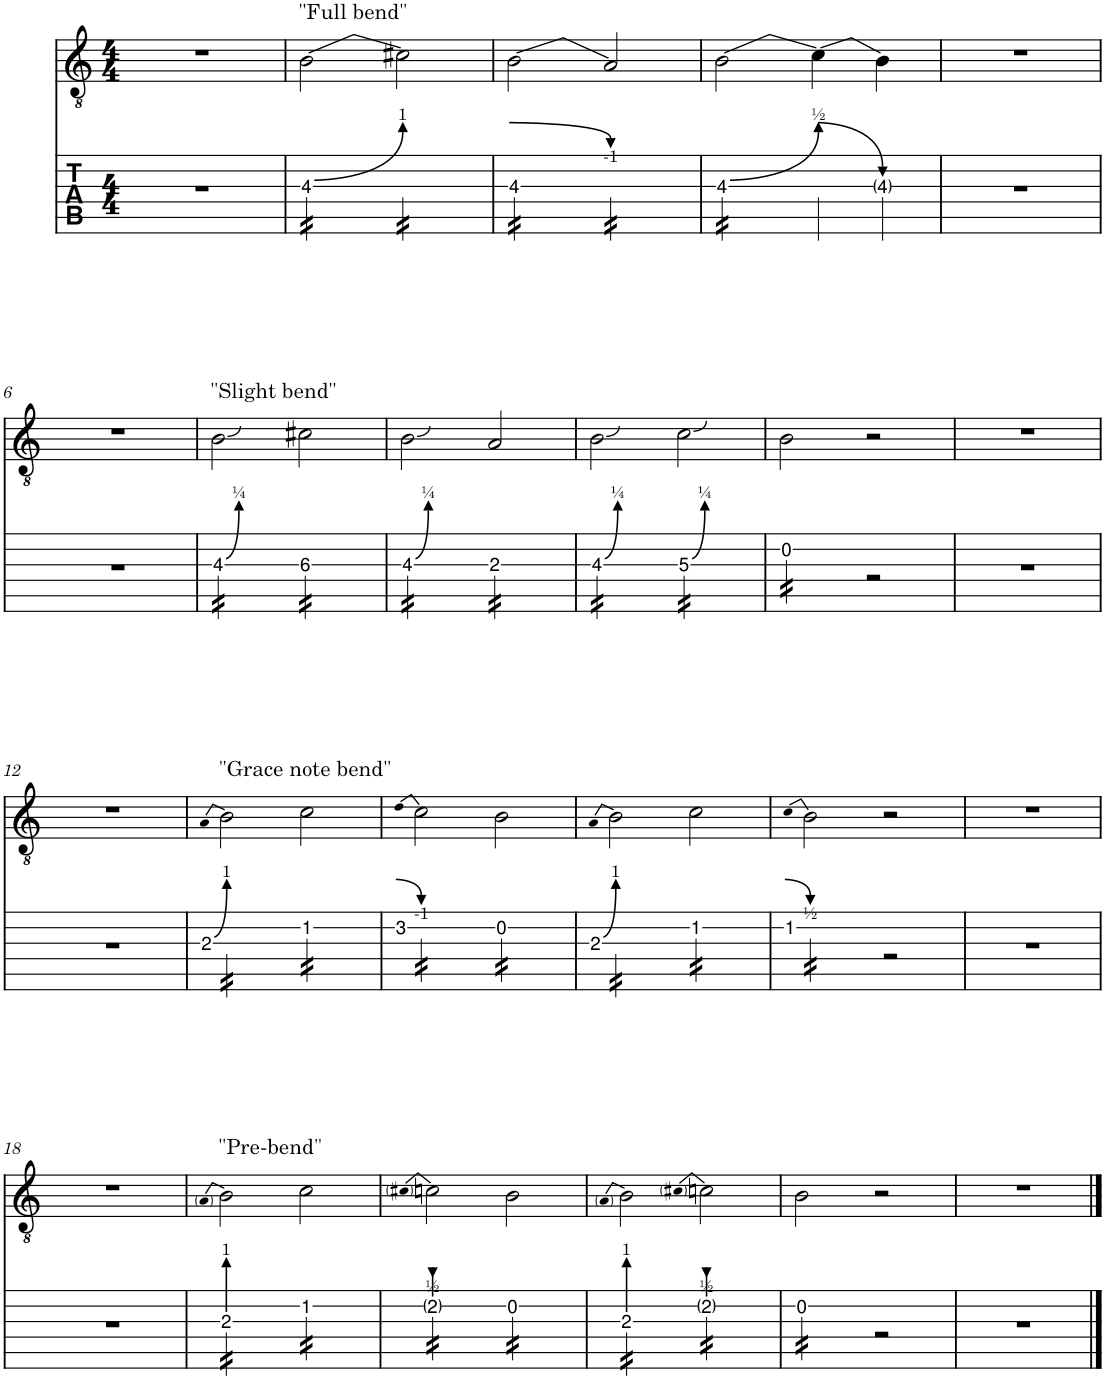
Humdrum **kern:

**kern	**kern
*part1	*part1
*staff2	*staff1
*I"Acoustic Guitar	*
*I'Guit.	*
*stria6	*
*	*clefGv2
*k[]	*k[]
*M4/4	*M4/4
=1	=1
1r	1r
=2	=2
!	!LO:TX:a:t="Full bend"
2B\	2B\
2c#\	2c#X\
=3	=3
2B\	2B\
2A\	2A/
=4	=4
2B\	2B\
4c\	4c\
4B\	4B\
=5	=5
1r	1r
!!LO:LB:g=z
=6	=6
1r	1r
=7	=7
!	!LO:TX:a:t="Slight bend"
2B\	2B\
2c#X\	2c#X\
=8	=8
2B\	2B\
2A\	2A/
=9	=9
2B\	2B\
2c\	2c\
=10	=10
2B\	2B\
2r	2r
=11	=11
1r	1r
!!LO:LB:g=z
=12	=12
1r	1r
=13	=13
qA	qA
!	!LO:TX:a:t="Grace note bend"
2B\	2B\
2c\	2c\
=14	=14
qd	qd
2c\	2c\
2B\	2B\
=15	=15
qA	qA
2B\	2B\
2c\	2c\
=16	=16
qc	qc
2B\	2B\
2r	2r
=17	=17
1r	1r
!!LO:LB:g=z
=18	=18
1r	1r
=19	=19
qA	qA
!	!LO:TX:a:t="Pre-bend"
2B\	2B\
2c\	2c\
=20	=20
qc#	qc#X
2c\	2cn\
2B\	2B\
=21	=21
qA	qA
2B\	2B\
qc#	qc#X
2c\	2cn\
=22	=22
2B\	2B\
2r	2r
=23	=23
1r	1r
==	==
*-	*-
